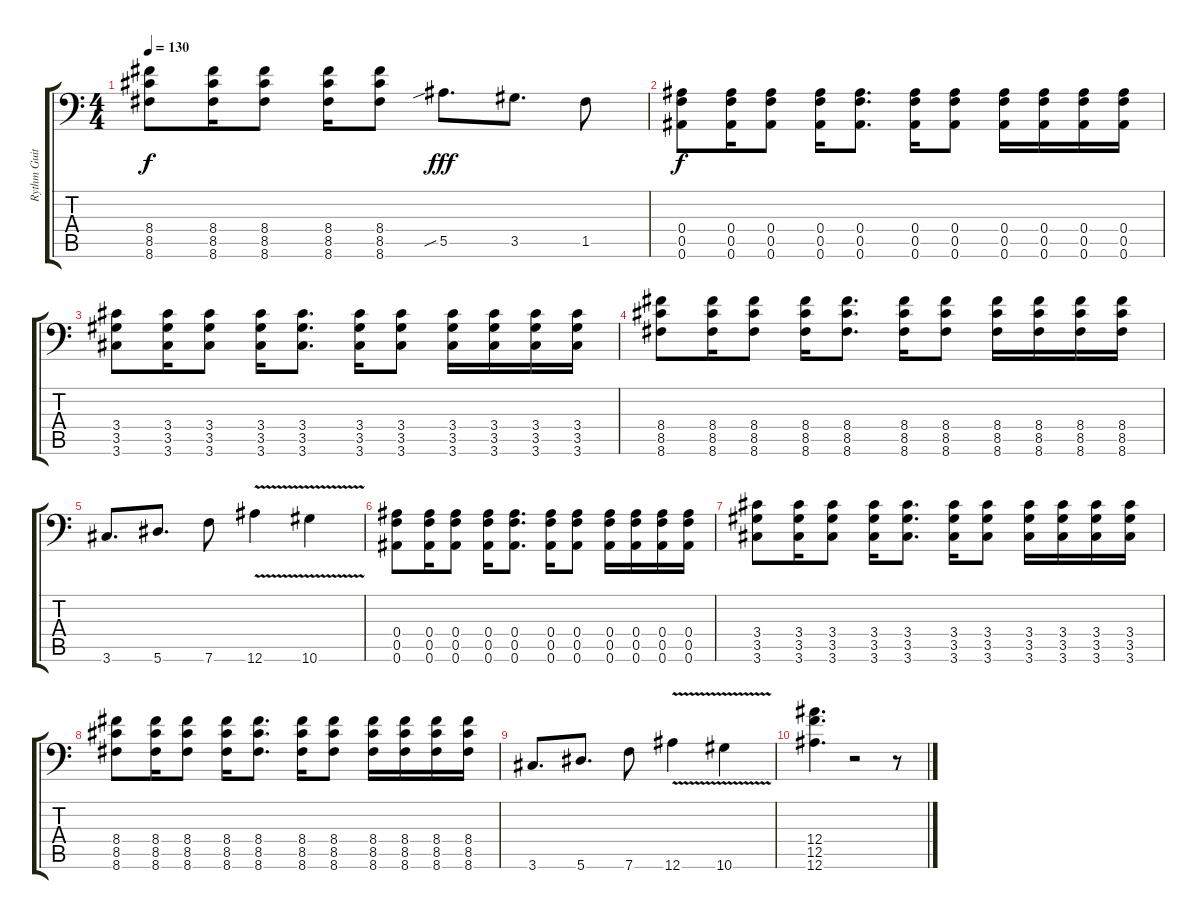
\track ("Rythm Guitar" "Rythm Guit") {instrument distortionguitar}
\staff {score tabs}
\tuning (C4 G3 Eb3 Bb2 F2 Bb1) {hide}
\ts (4 4)
\tempo 130
\clef f4
\ks c
(8.4 8.5 8.6).8{dy f} (8.4 8.5 8.6).16 (8.4 8.5 8.6).8 (8.4 8.5 8.6).16 (8.4 8.5 8.6).8 5.5{sib}.8{d dy fff} 3.5.8{d} 1.5.8 |
(0.4 0.5 0.6).8{dy f} (0.4 0.5 0.6).16 (0.4 0.5 0.6).8 (0.4 0.5 0.6).16 (0.4 0.5 0.6).8{d} (0.4 0.5 0.6).16 (0.4 0.5 0.6).8 (0.4 0.5 0.6).16 (0.4 0.5 0.6).16 (0.4 0.5 0.6).16 (0.4 0.5 0.6).16 |
(3.4 3.5 3.6).8 (3.4 3.5 3.6).16 (3.4 3.5 3.6).8 (3.4 3.5 3.6).16 (3.4 3.5 3.6).8{d} (3.4 3.5 3.6).16 (3.4 3.5 3.6).8 (3.4 3.5 3.6).16 (3.4 3.5 3.6).16 (3.4 3.5 3.6).16 (3.4 3.5 3.6).16 |
(8.4 8.5 8.6).8 (8.4 8.5 8.6).16 (8.4 8.5 8.6).8 (8.4 8.5 8.6).16 (8.4 8.5 8.6).8{d} (8.4 8.5 8.6).16 (8.4 8.5 8.6).8 (8.4 8.5 8.6).16 (8.4 8.5 8.6).16 (8.4 8.5 8.6).16 (8.4 8.5 8.6).16 |
3.6.8{d} 5.6.8{d} 7.6.8 12.6{v}.4 10.6{v}.4 |
(0.4 0.5 0.6).8 (0.4 0.5 0.6).16 (0.4 0.5 0.6).8 (0.4 0.5 0.6).16 (0.4 0.5 0.6).8{d} (0.4 0.5 0.6).16 (0.4 0.5 0.6).8 (0.4 0.5 0.6).16 (0.4 0.5 0.6).16 (0.4 0.5 0.6).16 (0.4 0.5 0.6).16 |
(3.4 3.5 3.6).8 (3.4 3.5 3.6).16 (3.4 3.5 3.6).8 (3.4 3.5 3.6).16 (3.4 3.5 3.6).8{d} (3.4 3.5 3.6).16 (3.4 3.5 3.6).8 (3.4 3.5 3.6).16 (3.4 3.5 3.6).16 (3.4 3.5 3.6).16 (3.4 3.5 3.6).16 |
(8.4 8.5 8.6).8 (8.4 8.5 8.6).16 (8.4 8.5 8.6).8 (8.4 8.5 8.6).16 (8.4 8.5 8.6).8{d} (8.4 8.5 8.6).16 (8.4 8.5 8.6).8 (8.4 8.5 8.6).16 (8.4 8.5 8.6).16 (8.4 8.5 8.6).16 (8.4 8.5 8.6).16 |
3.6.8{d} 5.6.8{d} 7.6.8 12.6{v}.4 10.6{v}.4 |
(12.4 12.5 12.6).4{d} r.2 r.8
